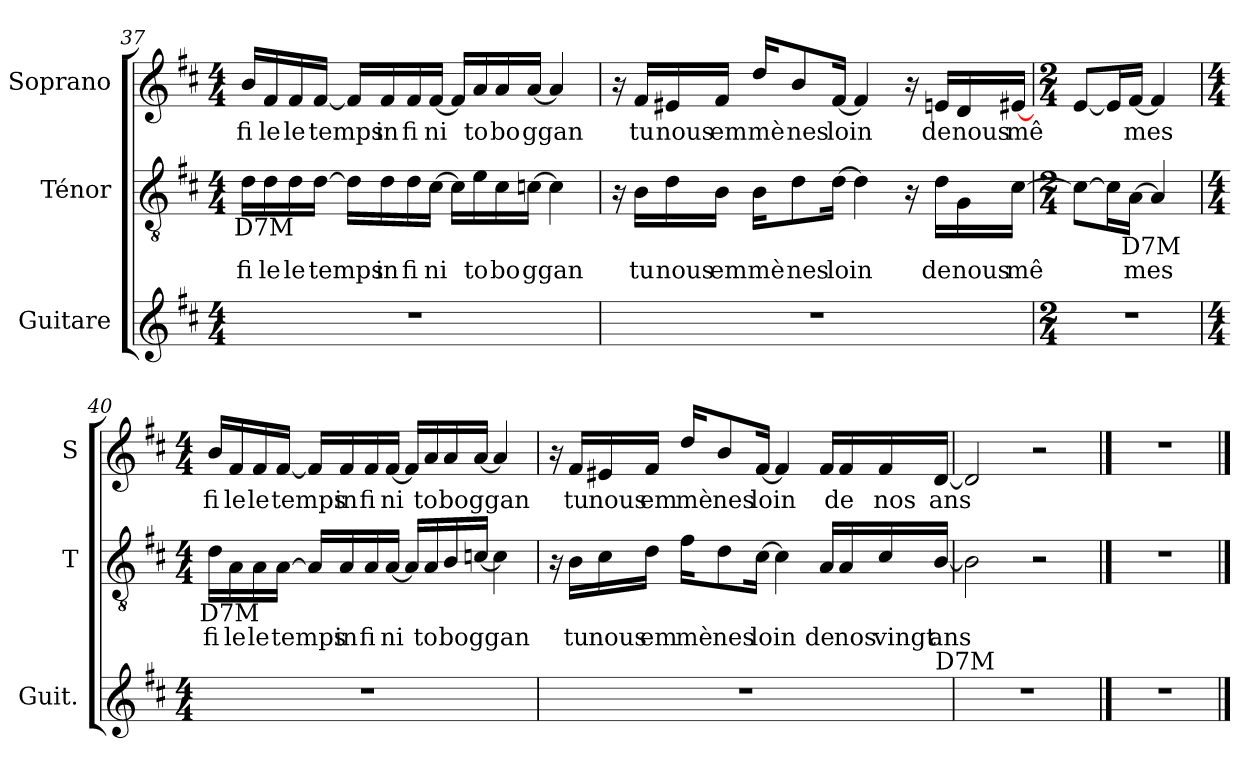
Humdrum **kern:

**kern	**kern	**text	**kern	**text
*part3	*part2	*part2	*part1	*part1
*staff3	*staff2	*staff2	*staff1	*staff1
*I"Guitare	*I"Ténor	*	*I"Soprano	*
*I'Guit.	*I'T	*	*I'S	*
!!LO:LB:g=z
*clefG2	*clefGv2	*	*clefG2	*
*ITrd7c12	*	*	*	*
*k[f#c#]	*k[f#c#]	*	*k[f#c#]	*
*D:	*D:	*	*D:	*
*M4/4	*M4/4	*	*M4/4	*
=37	=37	=37	=37	=37
!	!	!LO:LY:b	!	!
!	!	!	!	!LO:LY:b
1r	16d\LL	fi	16b/LL	fi
!	!	!LO:LY:b	!	!
!	!LO:TX:b:cj:t=D7M	!	!	!
!	!	!	!	!LO:LY:b
.	16d\	le	16f#/	le
!	!	!LO:LY:b	!	!
!	!	!	!	!LO:LY:b
.	16d\	le	16f#/	le
!	!	!LO:LY:b	!	!
!	!	!	!	!LO:LY:b
.	[16d\JJ	temps	[16f#/JJ	temps
.	16d\LL]	.	16f#/LL]	.
!	!	!LO:LY:b	!	!
!	!	!	!	!LO:LY:b
.	16d\	in	16f#/	in
!	!	!LO:LY:b	!	!
!	!	!	!	!LO:LY:b
.	16d\	fi	16f#/	fi
!	!	!LO:LY:b	!	!
!	!	!	!	!LO:LY:b
.	[16c#\JJ	ni	[16f#/JJ	ni
.	16c#\LL]	.	16f#/LL]	.
!	!	!LO:LY:b	!	!
!	!	!	!	!LO:LY:b
.	16e\	to	16a/	to
!	!	!LO:LY:b	!	!
!	!	!	!	!LO:LY:b
.	16c#\	bo	16a/	bo
!	!	!LO:LY:b	!	!
!	!	!	!	!LO:LY:b
.	[16cn\JJ	ggan	[16a/JJ	ggan
.	4c\]	.	4a/]	.
=38	=38	=38	=38	=38
1r	16r	.	16r	.
!	!	!LO:LY:b	!	!
!	!	!	!	!LO:LY:b
.	16B\LL	tu	16f#/LL	tu
!	!	!LO:LY:b	!	!
!	!	!	!	!LO:LY:b
.	16d\	nous	16e#X/	nous
!	!	!LO:LY:b	!	!
!	!	!	!	!LO:LY:b
.	16B\JJ	em	16f#/JJ	em
!	!	!LO:LY:b	!	!
!	!	!	!	!LO:LY:b
.	16B\KL	mè	16dd/KL	mè
!	!	!LO:LY:b	!	!
!	!	!	!	!LO:LY:b
.	8d\	nes	8b/	nes
!	!	!LO:LY:b	!	!
!	!	!	!	!LO:LY:b
.	[16d\Jk	loin	[16f#/Jk	loin
.	4d\]	.	4f#/]	.
.	16r	.	16r	.
!	!	!LO:LY:b	!	!
!	!	!	!	!LO:LY:b
.	16d\LL	de	16en/LL	de
!	!	!LO:LY:b	!	!
!	!	!	!	!LO:LY:b
.	16G\	nous	16d/	nous
!	!	!LO:LY:b	!	!
!	!	!	!	!LO:LY:b
.	[16c#\JJ	mê	[16e#X/JJ	mê
=39	=39	=39	=39	=39
*M2/4	*M2/4	*	*M2/4	*
2r	8c#\L_	.	[8e/L	.
.	16c#\L]	.	16e/L]	.
!	!	!LO:LY:b	!	!
!	!	!	!	!LO:LY:b
.	[16A\JJ	mes	[16f#/JJ	mes
!	!LO:TX:b:cj:t=D7M	!	!	!
.	4A/]	.	4f#/]	.
!!LO:LB:g=z
=40	=40	=40	=40	=40
*M4/4	*M4/4	*	*M4/4	*
!	!	!LO:LY:b	!	!
!	!	!	!	!LO:LY:b
1r	16d\LL	fi	16b/LL	fi
!	!	!LO:LY:b	!	!
!	!LO:TX:b:cj:t=D7M	!	!	!
!	!	!	!	!LO:LY:b
.	16A\	le	16f#/	le
!	!	!LO:LY:b	!	!
!	!	!	!	!LO:LY:b
.	16A\	le	16f#/	le
!	!	!LO:LY:b	!	!
!	!	!	!	!LO:LY:b
.	[16A\JJ	temps	[16f#/JJ	temps
.	16A/LL]	.	16f#/LL]	.
!	!	!LO:LY:b	!	!
!	!	!	!	!LO:LY:b
.	16A/	in	16f#/	in
!	!	!LO:LY:b	!	!
!	!	!	!	!LO:LY:b
.	16A/	fi	16f#/	fi
!	!	!LO:LY:b	!	!
!	!	!	!	!LO:LY:b
.	[16A/JJ	ni	[16f#/JJ	ni
.	16A/LL]	.	16f#/LL]	.
!	!	!LO:LY:b	!	!
!	!	!	!	!LO:LY:b
.	16A/	to	16a/	to
!	!	!LO:LY:b	!	!
!	!	!	!	!LO:LY:b
.	16B/	bo	16a/	bo
!	!	!LO:LY:b	!	!
!	!	!	!	!LO:LY:b
.	[16cn/JJ	ggan	[16a/JJ	ggan
.	4c\]	.	4a/]	.
=41	=41	=41	=41	=41
1r	16r	.	16r	.
!	!	!LO:LY:b	!	!
!	!	!	!	!LO:LY:b
.	16B\LL	tu	16f#/LL	tu
!	!	!LO:LY:b	!	!
!	!	!	!	!LO:LY:b
.	16c#\	nous	16e#X/	nous
!	!	!LO:LY:b	!	!
!	!	!	!	!LO:LY:b
.	16d\JJ	em	16f#/JJ	em
!	!	!LO:LY:b	!	!
!	!	!	!	!LO:LY:b
.	16f#\KL	mè	16dd/KL	mè
!	!	!LO:LY:b	!	!
!	!	!	!	!LO:LY:b
.	8d\	nes	8b/	nes
!	!	!LO:LY:b	!	!
!	!	!	!	!LO:LY:b
.	[16c#\Jk	loin	[16f#/Jk	loin
.	4c#\]	.	4f#/]	.
!	!	!LO:LY:b	!	!
.	16A/LL	de	16f#/LL	.
!	!	!LO:LY:b	!	!
!	!	!	!	!LO:LY:b
.	16A/	nos	16f#/	de
!	!	!LO:LY:b	!	!
!	!	!	!	!LO:LY:b
.	16c#/	vingt	16f#/	nos
!	!	!LO:LY:b	!	!
!	!	!	!	!LO:LY:b
.	[16B/JJ	ans	[16d/JJ	ans
=42	=42	=42	=42	=42
!LO:TX:a:cj:t=D7M	!	!	!	!
1r	2B\]	.	2d/]	.
.	2r	.	2r	.
!!LO:LB:g=z
==43	==43	==43	==43	==43
1r	1r	.	1r	.
==	==	==	==	==
*-	*-	*-	*-	*-
